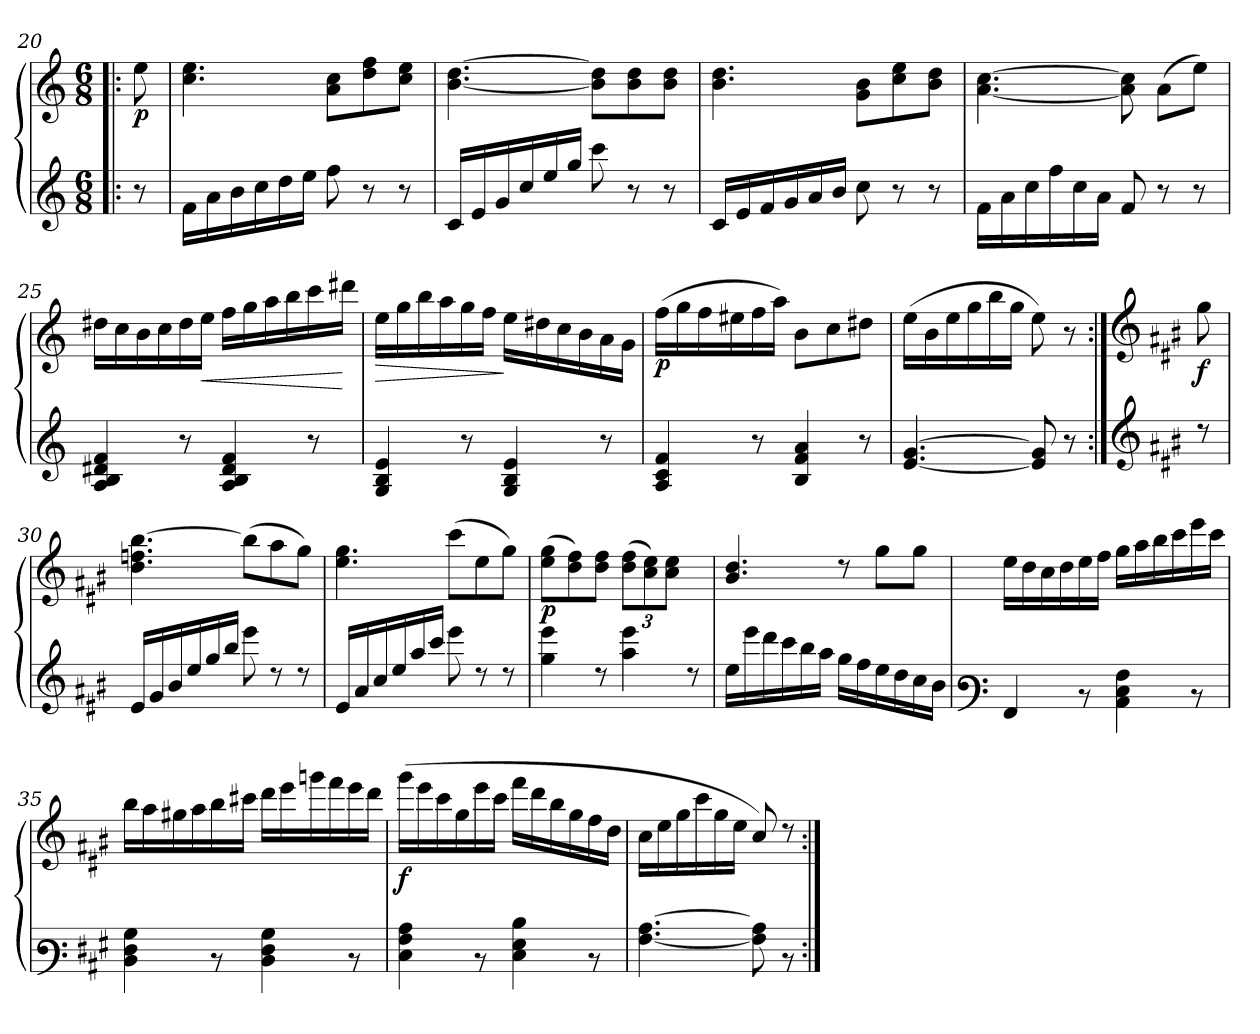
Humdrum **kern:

**kern	**kern	**dynam
*part1	*part1	*part1
*staff2	*staff1	*staff1/2
*M6/8	*M6/8	*
=20!|:	=20!|:	=20!|:
!	!	!LO:DY:b
8r	8ee\	p
=21	=21	=21
16f\LL	4.cc\ 4.ee\	.
16a\	.	.
16b\	.	.
16cc\	.	.
16dd\	.	.
16ee\JJ	.	.
8ff\	8a\ 8cc\L	.
8r	8dd\ 8ff\	.
8r	8cc\ 8ee\J	.
=22	=22	=22
16c/LL	[<4.b\ [>4.dd\	.
16e/	.	.
16g/	.	.
16cc/	.	.
16ee/	.	.
16gg/JJ	.	.
8ccc\	8b\] 8dd\]L	.
8r	8b\ 8dd\	.
8r	8b\ 8dd\J	.
=23	=23	=23
16c/LL	4.b\ 4.dd\	.
16e/	.	.
16f/	.	.
16g/	.	.
16a/	.	.
16b/JJ	.	.
8cc\	8g\ 8b\L	.
8r	8cc\ 8ee\	.
8r	8b\ 8dd\J	.
=24	=24	=24
16f\LL	[<4.a\ [>4.cc\	.
16a\	.	.
16cc\	.	.
16ff\	.	.
16cc\	.	.
16a\JJ	.	.
8f/	8a\] 8cc\]	.
8r	(>8a\L	.
8r	8ee\J)	.
!!LO:LB:g=z
=25	=25	=25
4A/ 4B/ 4d#X/ 4f/	16dd#X\LL	.
.	16cc\	.
.	16b\	.
.	16cc\	.
8r	16dd#\	.
!	!	!LO:HP:b
.	16ee\JJ	<
4A/ 4B/ 4d#/ 4f/	16ff\LL	.
.	16gg\	.
.	16aa\	.
.	16bb\	.
8r	16ccc\	.
.	16ddd#X\JJ	[
=26	=26	=26
!	!	!LO:HP:b
4G/ 4B/ 4e/	16ee\LL	>
.	16gg\	.
.	16bb\	.
.	16aa\	.
8r	16gg\	.
.	16ff\JJ	.
4G/ 4B/ 4e/	16ee\LL	]
.	16dd#X\	.
.	16cc\	.
.	16b\	.
8r	16a\	.
.	16g\JJ	.
=27	=27	=27
!	!	!LO:DY:b
4A/ 4c/ 4f/	(>16ff\LL	p
.	16gg\	.
.	16ff\	.
.	16ee#X\	.
8r	16ff\	.
.	16aa\JJ)	.
4B/ 4f/ 4a/	8b\L	.
.	8cc\	.
8r	8dd#X\J	.
=28	=28	=28
[<4.e/ [>4.g/	(>16ee\LL	.
.	16b\	.
.	16ee\	.
.	16gg\	.
.	16bb\	.
.	16gg\JJ	.
8e/] 8g/]	8ee\)	.
8r	8r	.
!!LO:PB:g=z
=29:|!	=29:|!	=29:|!
*clefG3	*clefG3	*
*k[f#c#g#]	*k[f#c#g#]	*
!	!	!LO:DY:b
8rb	8ee\	f
=30	=30	=30
16c#/LL	4.b\ 4.ddn\ [>4.gg#\	.
16e/	.	.
16g#/	.	.
16cc#/	.	.
16ee/	.	.
16gg#/JJ	.	.
8ccc#\	(>8gg#\L]	.
8rb	8ff#\	.
8rb	8ee\J)	.
=31	=31	=31
16c#/LL	4.cc#\ 4.ee\	.
16f#/	.	.
16a/	.	.
16cc#/	.	.
16ff#/	.	.
16aa/JJ	.	.
8ccc#\	(>8aa\L	.
8rb	8cc#\	.
8rb	8ee\J)	.
=32	=32	=32
!	!	!LO:DY:b
4ee\ 4ccc#\	(>8cc#\ 8ee\L	p
.	8b\ 8dd\)	.
8rb	8b\ 8dd\J	.
4ff#\ 4ccc#\	(>12b\ 12dd\L	.
.	12a\ 12cc#\)	.
.	12a\ 12cc#\J	.
8rb	8ryy	.
=33	=33	=33
16cc#\LL	4.g#/ 4.b/	.
16ccc#\	.	.
16bb\	.	.
16aa\	.	.
16gg#\	.	.
16ff#\JJ	.	.
16ee\LL	8rb	.
16dd\	.	.
16cc#\	8ee\L	.
16b\	.	.
16a\	8ee\J	.
16g#\JJ	.	.
!!LO:LB:g=z
=34	=34	=34
*clefF3	*	*
4AA/	16cc#\LL	.
.	16b\	.
.	16a\	.
.	16b\	.
8rD	16cc#\	.
.	16dd\JJ	.
4C#\ 4E\ 4A\	16ee\LL	.
.	16ff#\	.
.	16gg#\	.
.	16aa\	.
8rD	16ccc#\	.
.	16aa\JJ	.
=35	=35	=35
4D\ 4F#\ 4B\	16gg#\LL	.
.	16ff#\	.
.	16ee#X\	.
.	16ff#\	.
8rD	16gg#\	.
.	16aa#X\JJ	.
4D\ 4F#\ 4B\	16bb\LL	.
.	16ccc#\	.
.	16eeen\	.
.	16ddd\	.
8rD	16ccc#\	.
.	16bb\JJ	.
=36	=36	=36
!	!	!LO:DY:b
4E\ 4A\ 4c#\	(>16eee\LL	f
.	16ccc#\	.
.	16aa\	.
.	16ee\	.
8rD	16ccc#\	.
.	16aa\JJ	.
4E\ 4G#\ 4d\	16ddd\LL	.
.	16bb\	.
.	16gg#\	.
.	16ee\	.
8rD	16dd\	.
.	16b\JJ	.
=37	=37	=37
[<4.A\ [>4.c#\	16a\LL	.
.	16cc#\	.
.	16ee\	.
.	16aa\	.
.	16ee\	.
.	16cc#\JJ	.
8A\] 8c#\]	8a/)	.
8rD	8rb	.
=:|!	=:|!	=:|!
*-	*-	*-
